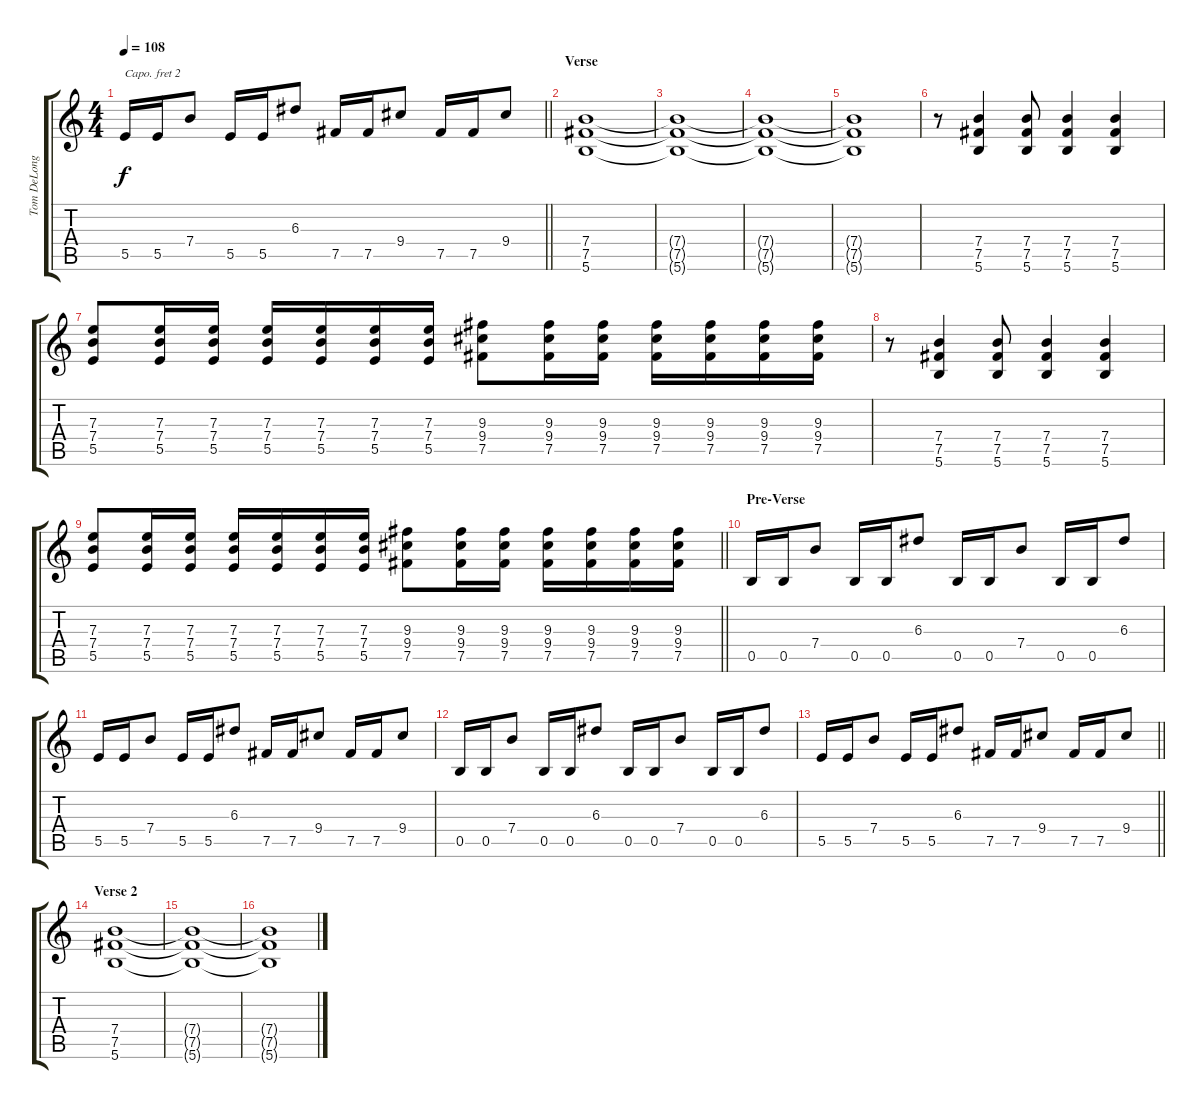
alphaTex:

\track ("Tom DeLonge (Capo 2nd Fret)" "Tom DeLong") {instrument electricguitarclean}
\staff {score tabs}
\capo 2
\tuning (E4 B3 G3 D3 A2 E2) {hide}
\ts (4 4)
\tempo 108
\clef g2
\barLineRight lightlight
\ks c
5.5.16{dy f} 5.5.16 7.4.8 5.5.16 5.5.16 6.3.8 7.5.16 7.5.16 9.4.8 7.5.16 7.5.16 9.4.8 |
\section ("" "Verse")
(7.4 7.5 5.6).1{volume 0} |
(7.4{t} 7.5{t} 5.6{t}).1 |
(7.4{t} 7.5{t} 5.6{t}).1 |
(7.4{t} 7.5{t} 5.6{t}).1 |
r.8{volume 13} (7.4 7.5 5.6).4 (7.4 7.5 5.6).8 (7.4 7.5 5.6).4 (7.4 7.5 5.6).4 |
(7.3 7.4 5.5).8 (7.3 7.4 5.5).16 (7.3 7.4 5.5).16 (7.3 7.4 5.5).16 (7.3 7.4 5.5).16 (7.3 7.4 5.5).16 (7.3 7.4 5.5).16 (9.3 9.4 7.5).8 (9.3 9.4 7.5).16 (9.3 9.4 7.5).16 (9.3 9.4 7.5).16 (9.3 9.4 7.5).16 (9.3 9.4 7.5).16 (9.3 9.4 7.5).16 |
r.8{volume 13} (7.4 7.5 5.6).4 (7.4 7.5 5.6).8 (7.4 7.5 5.6).4 (7.4 7.5 5.6).4 |
\barLineRight lightlight
(7.3 7.4 5.5).8 (7.3 7.4 5.5).16 (7.3 7.4 5.5).16 (7.3 7.4 5.5).16 (7.3 7.4 5.5).16 (7.3 7.4 5.5).16 (7.3 7.4 5.5).16 (9.3 9.4 7.5).8 (9.3 9.4 7.5).16 (9.3 9.4 7.5).16 (9.3 9.4 7.5).16 (9.3 9.4 7.5).16 (9.3 9.4 7.5).16 (9.3 9.4 7.5).16 |
\section ("" "Pre-Verse")
0.5.16{volume 13 instrument distortionguitar} 0.5.16 7.4.8 0.5.16 0.5.16 6.3.8 0.5.16 0.5.16 7.4.8 0.5.16 0.5.16 6.3.8 |
5.5.16 5.5.16 7.4.8 5.5.16 5.5.16 6.3.8 7.5.16 7.5.16 9.4.8 7.5.16 7.5.16 9.4.8 |
0.5.16{instrument distortionguitar} 0.5.16 7.4.8 0.5.16 0.5.16 6.3.8 0.5.16 0.5.16 7.4.8 0.5.16 0.5.16 6.3.8 |
\barLineRight lightlight
5.5.16 5.5.16 7.4.8 5.5.16 5.5.16 6.3.8 7.5.16 7.5.16 9.4.8 7.5.16 7.5.16 9.4.8 |
\section ("" "Verse 2")
(7.4 7.5 5.6).1{volume 0} |
(7.4{t} 7.5{t} 5.6{t}).1 |
(7.4{t} 7.5{t} 5.6{t}).1
